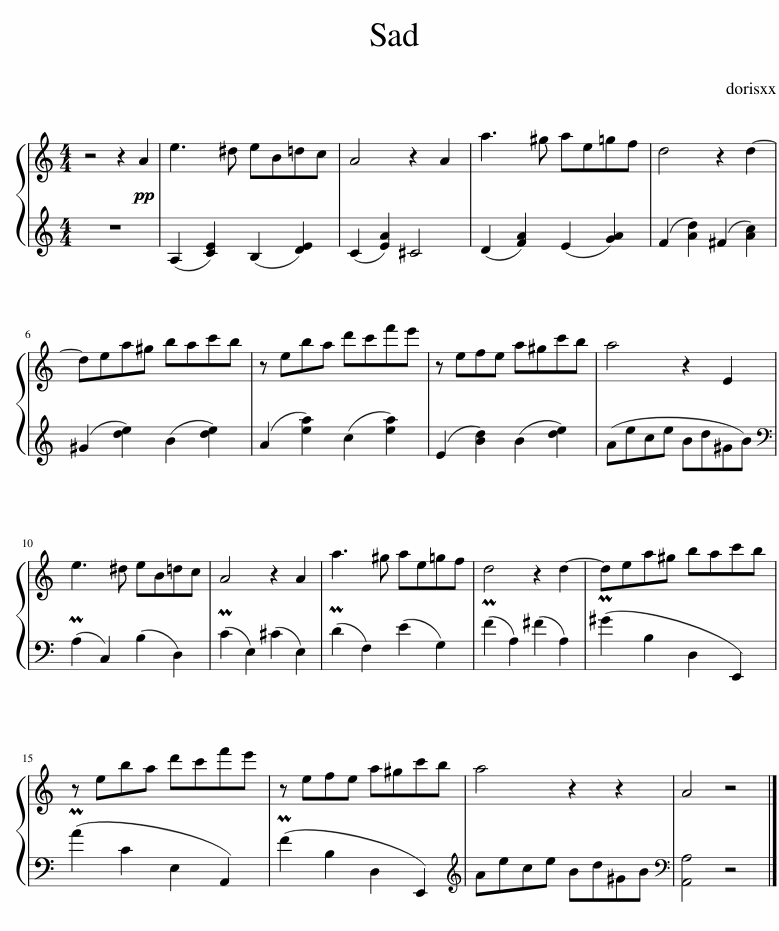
X:1
%%score { 1 | 2 }
L:1/8
M:4/4
I:linebreak $
K:C
V:1 treble
V:2 treble
V:1
 z4 z2!pp! A2 | e3 ^d eB=dc | A4 z2 A2 | a3 ^g ae=gf | d4 z2 d2- |$ %5
 dea^g bac'b | z eba d'c'f'e' | z efe a^gc'b | a4 z2 E2 |$ e3 ^d eB=dc | %10
 A4 z2 A2 | a3 ^g ae=gf | d4 z2 d2- | dea^g bac'b |$ z eba d'c'f'e' | %15
 z efe a^gc'b | a4 z2 z2 | A4 z4 |] %18
V:2
 z8 | (A,2 [CE]2) (B,2 [DE]2) | (C2 [EA]2) ^C4 | (D2 [FA]2) (E2 [GA]2) | (F2 [Ad]2) (^F2 [Ac]2) |$ %5
 (^G2 [de]2) (B2 [de]2) | (A2 [ea]2) (c2 [ea]2) | (E2 [Bd]2) (B2 [de]2) | (Aece Bd^GB) |$[K:bass] (PA,2 C,2) (B,2 D,2) | %10
 (PC2 E,2) (^C2 E,2) | (PD2 F,2) (E2 G,2) | (PF2 A,2) (^F2 A,2) | (P^G2 B,2 D,2 E,,2) |$ (PA2 C2 E,2 A,,2) | %15
 (PF2 B,2 D,2 E,,2) |[K:treble] Aece Bd^GB |[K:bass] [A,,A,]4 z4 |] %18
